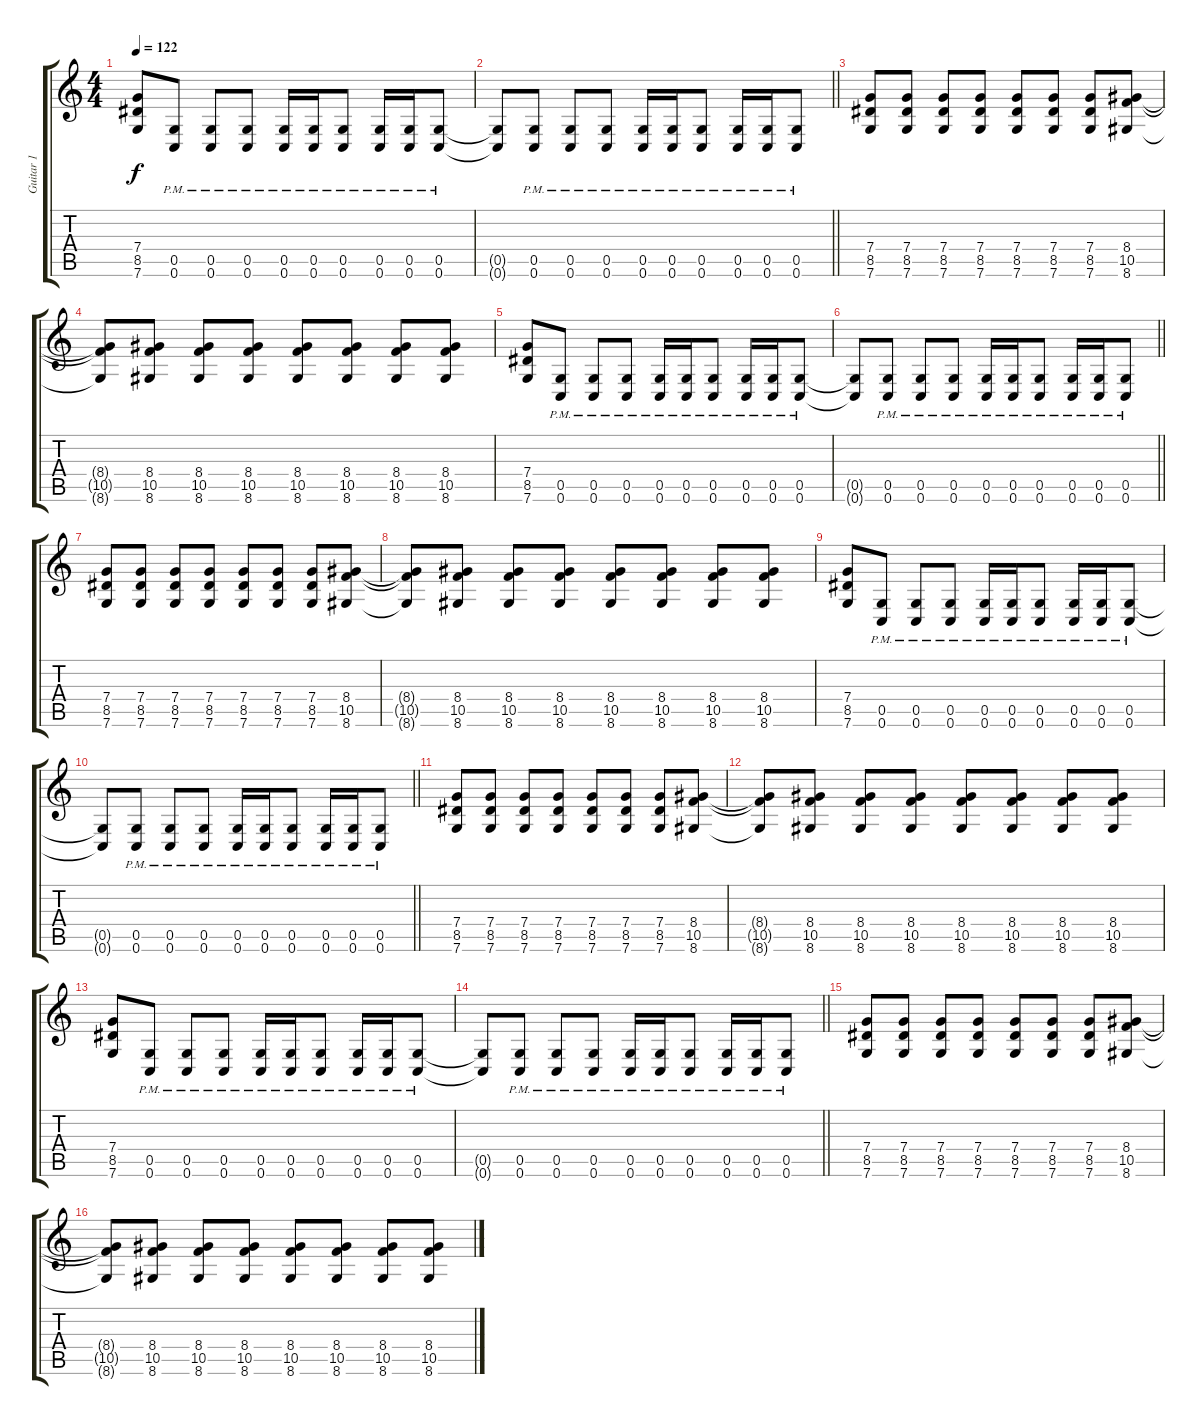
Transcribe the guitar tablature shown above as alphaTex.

\track ("Guitar 1" "Guitar 1") {instrument distortionguitar}
\staff {score tabs}
\tuning (D4 A3 F3 C3 G2 C2) {hide}
\ts (4 4)
\tempo 122
\clef g2
\ks c
(7.4 8.5 7.6).8{dy f} (0.5{pm} 0.6{pm}).8 (0.5{pm} 0.6{pm}).8 (0.5{pm} 0.6{pm}).8 (0.5{pm} 0.6{pm}).16 (0.5{pm} 0.6{pm}).16 (0.5{pm} 0.6{pm}).8 (0.5{pm} 0.6{pm}).16 (0.5{pm} 0.6{pm}).16 (0.5{pm} 0.6{pm}).8 |
\barLineRight lightlight
(0.5{t} 0.6{t}).8 (0.5{pm} 0.6{pm}).8 (0.5{pm} 0.6{pm}).8 (0.5{pm} 0.6{pm}).8 (0.5{pm} 0.6{pm}).16 (0.5{pm} 0.6{pm}).16 (0.5{pm} 0.6{pm}).8 (0.5{pm} 0.6{pm}).16 (0.5{pm} 0.6{pm}).16 (0.5{pm} 0.6{pm}).8 |
(7.4 8.5 7.6).8 (7.4 8.5 7.6).8 (7.4 8.5 7.6).8 (7.4 8.5 7.6).8 (7.4 8.5 7.6).8 (7.4 8.5 7.6).8 (7.4 8.5 7.6).8 (8.4 10.5 8.6).8 |
(8.4{t} 10.5{t} 8.6{t}).8 (8.4 10.5 8.6).8 (8.4 10.5 8.6).8 (8.4 10.5 8.6).8 (8.4 10.5 8.6).8 (8.4 10.5 8.6).8 (8.4 10.5 8.6).8 (8.4 10.5 8.6).8 |
(7.4 8.5 7.6).8 (0.5{pm} 0.6{pm}).8 (0.5{pm} 0.6{pm}).8 (0.5{pm} 0.6{pm}).8 (0.5{pm} 0.6{pm}).16 (0.5{pm} 0.6{pm}).16 (0.5{pm} 0.6{pm}).8 (0.5{pm} 0.6{pm}).16 (0.5{pm} 0.6{pm}).16 (0.5{pm} 0.6{pm}).8 |
\barLineRight lightlight
(0.5{t} 0.6{t}).8 (0.5{pm} 0.6{pm}).8 (0.5{pm} 0.6{pm}).8 (0.5{pm} 0.6{pm}).8 (0.5{pm} 0.6{pm}).16 (0.5{pm} 0.6{pm}).16 (0.5{pm} 0.6{pm}).8 (0.5{pm} 0.6{pm}).16 (0.5{pm} 0.6{pm}).16 (0.5{pm} 0.6{pm}).8 |
(7.4 8.5 7.6).8 (7.4 8.5 7.6).8 (7.4 8.5 7.6).8 (7.4 8.5 7.6).8 (7.4 8.5 7.6).8 (7.4 8.5 7.6).8 (7.4 8.5 7.6).8 (8.4 10.5 8.6).8 |
(8.4{t} 10.5{t} 8.6{t}).8 (8.4 10.5 8.6).8 (8.4 10.5 8.6).8 (8.4 10.5 8.6).8 (8.4 10.5 8.6).8 (8.4 10.5 8.6).8 (8.4 10.5 8.6).8 (8.4 10.5 8.6).8 |
(7.4 8.5 7.6).8 (0.5{pm} 0.6{pm}).8 (0.5{pm} 0.6{pm}).8 (0.5{pm} 0.6{pm}).8 (0.5{pm} 0.6{pm}).16 (0.5{pm} 0.6{pm}).16 (0.5{pm} 0.6{pm}).8 (0.5{pm} 0.6{pm}).16 (0.5{pm} 0.6{pm}).16 (0.5{pm} 0.6{pm}).8 |
\barLineRight lightlight
(0.5{t} 0.6{t}).8 (0.5{pm} 0.6{pm}).8 (0.5{pm} 0.6{pm}).8 (0.5{pm} 0.6{pm}).8 (0.5{pm} 0.6{pm}).16 (0.5{pm} 0.6{pm}).16 (0.5{pm} 0.6{pm}).8 (0.5{pm} 0.6{pm}).16 (0.5{pm} 0.6{pm}).16 (0.5{pm} 0.6{pm}).8 |
(7.4 8.5 7.6).8 (7.4 8.5 7.6).8 (7.4 8.5 7.6).8 (7.4 8.5 7.6).8 (7.4 8.5 7.6).8 (7.4 8.5 7.6).8 (7.4 8.5 7.6).8 (8.4 10.5 8.6).8 |
(8.4{t} 10.5{t} 8.6{t}).8 (8.4 10.5 8.6).8 (8.4 10.5 8.6).8 (8.4 10.5 8.6).8 (8.4 10.5 8.6).8 (8.4 10.5 8.6).8 (8.4 10.5 8.6).8 (8.4 10.5 8.6).8 |
(7.4 8.5 7.6).8 (0.5{pm} 0.6{pm}).8 (0.5{pm} 0.6{pm}).8 (0.5{pm} 0.6{pm}).8 (0.5{pm} 0.6{pm}).16 (0.5{pm} 0.6{pm}).16 (0.5{pm} 0.6{pm}).8 (0.5{pm} 0.6{pm}).16 (0.5{pm} 0.6{pm}).16 (0.5{pm} 0.6{pm}).8 |
\barLineRight lightlight
(0.5{t} 0.6{t}).8 (0.5{pm} 0.6{pm}).8 (0.5{pm} 0.6{pm}).8 (0.5{pm} 0.6{pm}).8 (0.5{pm} 0.6{pm}).16 (0.5{pm} 0.6{pm}).16 (0.5{pm} 0.6{pm}).8 (0.5{pm} 0.6{pm}).16 (0.5{pm} 0.6{pm}).16 (0.5{pm} 0.6{pm}).8 |
(7.4 8.5 7.6).8 (7.4 8.5 7.6).8 (7.4 8.5 7.6).8 (7.4 8.5 7.6).8 (7.4 8.5 7.6).8 (7.4 8.5 7.6).8 (7.4 8.5 7.6).8 (8.4 10.5 8.6).8 |
(8.4{t} 10.5{t} 8.6{t}).8 (8.4 10.5 8.6).8 (8.4 10.5 8.6).8 (8.4 10.5 8.6).8 (8.4 10.5 8.6).8 (8.4 10.5 8.6).8 (8.4 10.5 8.6).8 (8.4 10.5 8.6).8
